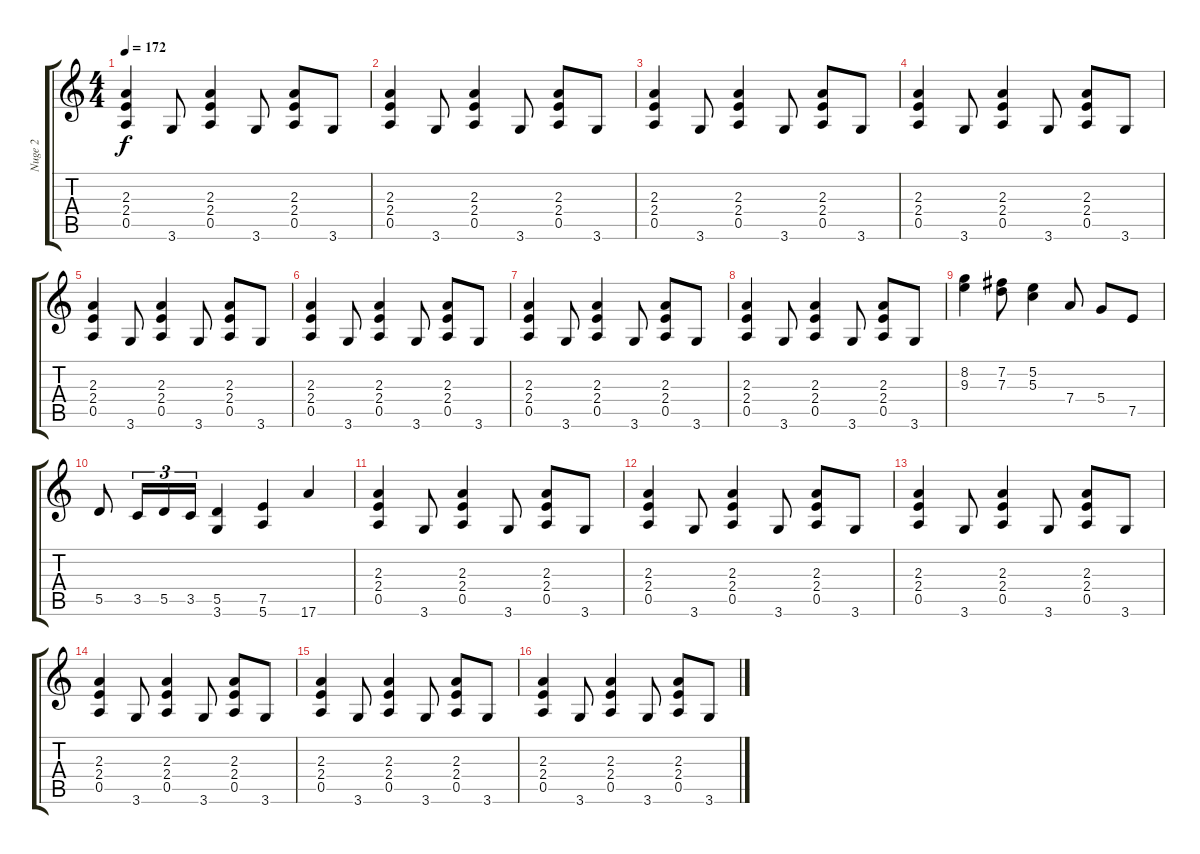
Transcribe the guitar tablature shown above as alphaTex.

\track ("Nuge 2" "Nuge 2") {instrument overdrivenguitar}
\staff {score tabs}
\tuning (E4 B3 G3 D3 A2 E2) {hide}
\ts (4 4)
\tempo 172
\clef g2
\ks c
(2.3 2.4 0.5).4{dy f} 3.6.8 (2.3 2.4 0.5).4 3.6.8 (2.3 2.4 0.5).8 3.6.8 |
(2.3 2.4 0.5).4 3.6.8 (2.3 2.4 0.5).4 3.6.8 (2.3 2.4 0.5).8 3.6.8 |
(2.3 2.4 0.5).4 3.6.8 (2.3 2.4 0.5).4 3.6.8 (2.3 2.4 0.5).8 3.6.8 |
(2.3 2.4 0.5).4 3.6.8 (2.3 2.4 0.5).4 3.6.8 (2.3 2.4 0.5).8 3.6.8 |
(2.3 2.4 0.5).4 3.6.8 (2.3 2.4 0.5).4 3.6.8 (2.3 2.4 0.5).8 3.6.8 |
(2.3 2.4 0.5).4 3.6.8 (2.3 2.4 0.5).4 3.6.8 (2.3 2.4 0.5).8 3.6.8 |
(2.3 2.4 0.5).4 3.6.8 (2.3 2.4 0.5).4 3.6.8 (2.3 2.4 0.5).8 3.6.8 |
(2.3 2.4 0.5).4 3.6.8 (2.3 2.4 0.5).4 3.6.8 (2.3 2.4 0.5).8 3.6.8 |
(8.2 9.3).4 (7.2 7.3).8 (5.2 5.3).4 7.4.8 5.4.8 7.5.8 |
5.5.8 3.5.16{tu (3 2)} 5.5.16{tu (3 2)} 3.5.16{tu (3 2)} (5.5 3.6).4 (7.5 5.6).4 17.6.4 |
(2.3 2.4 0.5).4 3.6.8 (2.3 2.4 0.5).4 3.6.8 (2.3 2.4 0.5).8 3.6.8 |
(2.3 2.4 0.5).4 3.6.8 (2.3 2.4 0.5).4 3.6.8 (2.3 2.4 0.5).8 3.6.8 |
(2.3 2.4 0.5).4 3.6.8 (2.3 2.4 0.5).4 3.6.8 (2.3 2.4 0.5).8 3.6.8 |
(2.3 2.4 0.5).4 3.6.8 (2.3 2.4 0.5).4 3.6.8 (2.3 2.4 0.5).8 3.6.8 |
(2.3 2.4 0.5).4 3.6.8 (2.3 2.4 0.5).4 3.6.8 (2.3 2.4 0.5).8 3.6.8 |
(2.3 2.4 0.5).4 3.6.8 (2.3 2.4 0.5).4 3.6.8 (2.3 2.4 0.5).8 3.6.8
